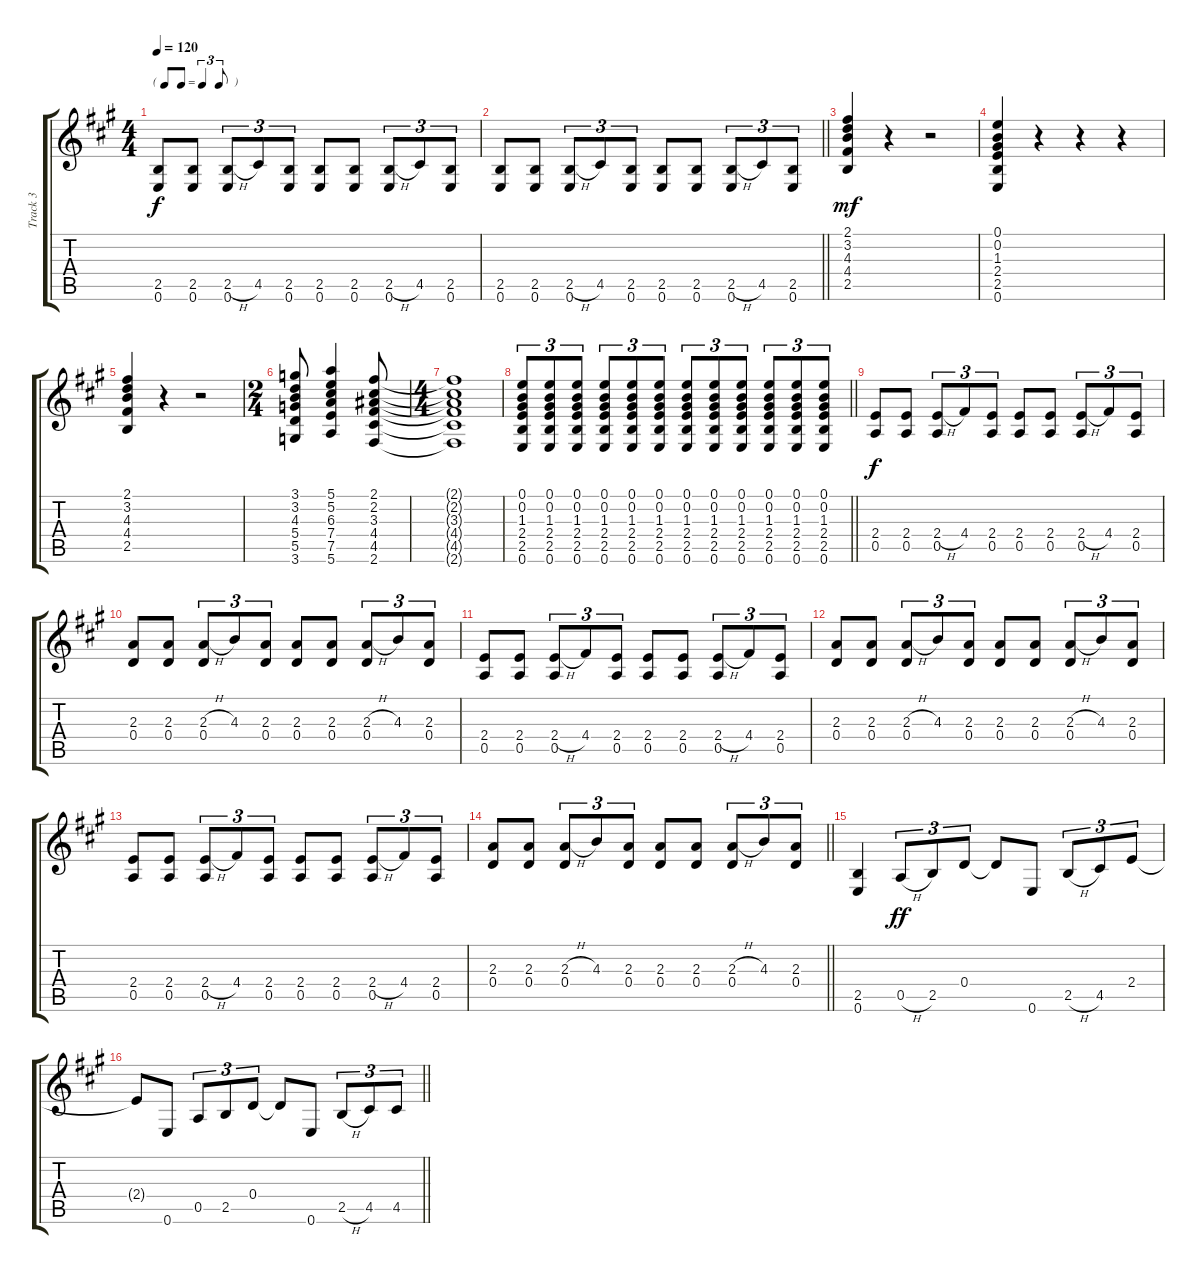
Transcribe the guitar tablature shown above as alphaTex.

\track ("Track 3" "Track 3") {instrument distortionguitar}
\staff {score tabs}
\tuning (E4 B3 G3 D3 A2 E2) {hide}
\ts (4 4)
\tf triplet8th
\tempo 120
\clef g2
\ks a
(2.5 0.6).8{dy f} (2.5 0.6).8 (2.5{h} 0.6).8{tu (3 2)} 4.5.8{tu (3 2)} (2.5 0.6).8{tu (3 2)} (2.5 0.6).8 (2.5 0.6).8 (2.5{h} 0.6).8{tu (3 2)} 4.5.8{tu (3 2)} (2.5 0.6).8{tu (3 2)} |
\barLineRight lightlight
(2.5 0.6).8 (2.5 0.6).8 (2.5{h} 0.6).8{tu (3 2)} 4.5.8{tu (3 2)} (2.5 0.6).8{tu (3 2)} (2.5 0.6).8 (2.5 0.6).8 (2.5{h} 0.6).8{tu (3 2)} 4.5.8{tu (3 2)} (2.5 0.6).8{tu (3 2)} |
(2.1 3.2 4.3 4.4 2.5).4{dy mf} r.4 r.2 |
(0.1 0.2 1.3 2.4 2.5 0.6).4 r.4 r.4 r.4 |
(2.1 3.2 4.3 4.4 2.5).4 r.4 r.2 |
\ts (2 4)
(3.1 3.2 4.3 5.4 5.5 3.6).8 (5.1 5.2 6.3 7.4 7.5 5.6).4 (2.1 2.2 3.3 4.4 4.5 2.6).8 |
\ts (4 4)
(2.1{t} 2.2{t} 3.3{t} 4.4{t} 4.5{t} 2.6{t}).1 |
\barLineRight lightlight
(0.1 0.2 1.3 2.4 2.5 0.6).8{tu (3 2)} (0.1 0.2 1.3 2.4 2.5 0.6).8{tu (3 2)} (0.1 0.2 1.3 2.4 2.5 0.6).8{tu (3 2)} (0.1 0.2 1.3 2.4 2.5 0.6).8{tu (3 2)} (0.1 0.2 1.3 2.4 2.5 0.6).8{tu (3 2)} (0.1 0.2 1.3 2.4 2.5 0.6).8{tu (3 2)} (0.1 0.2 1.3 2.4 2.5 0.6).8{tu (3 2)} (0.1 0.2 1.3 2.4 2.5 0.6).8{tu (3 2)} (0.1 0.2 1.3 2.4 2.5 0.6).8{tu (3 2)} (0.1 0.2 1.3 2.4 2.5 0.6).8{tu (3 2)} (0.1 0.2 1.3 2.4 2.5 0.6).8{tu (3 2)} (0.1 0.2 1.3 2.4 2.5 0.6).8{tu (3 2)} |
(2.4 0.5).8{dy f} (2.4 0.5).8 (2.4{h} 0.5).8{tu (3 2)} 4.4.8{tu (3 2)} (2.4 0.5).8{tu (3 2)} (2.4 0.5).8 (2.4 0.5).8 (2.4{h} 0.5).8{tu (3 2)} 4.4.8{tu (3 2)} (2.4 0.5).8{tu (3 2)} |
(2.3 0.4).8 (2.3 0.4).8 (2.3{h} 0.4).8{tu (3 2)} 4.3.8{tu (3 2)} (2.3 0.4).8{tu (3 2)} (2.3 0.4).8 (2.3 0.4).8 (2.3{h} 0.4).8{tu (3 2)} 4.3.8{tu (3 2)} (2.3 0.4).8{tu (3 2)} |
(2.4 0.5).8 (2.4 0.5).8 (2.4{h} 0.5).8{tu (3 2)} 4.4.8{tu (3 2)} (2.4 0.5).8{tu (3 2)} (2.4 0.5).8 (2.4 0.5).8 (2.4{h} 0.5).8{tu (3 2)} 4.4.8{tu (3 2)} (2.4 0.5).8{tu (3 2)} |
(2.3 0.4).8 (2.3 0.4).8 (2.3{h} 0.4).8{tu (3 2)} 4.3.8{tu (3 2)} (2.3 0.4).8{tu (3 2)} (2.3 0.4).8 (2.3 0.4).8 (2.3{h} 0.4).8{tu (3 2)} 4.3.8{tu (3 2)} (2.3 0.4).8{tu (3 2)} |
(2.4 0.5).8 (2.4 0.5).8 (2.4{h} 0.5).8{tu (3 2)} 4.4.8{tu (3 2)} (2.4 0.5).8{tu (3 2)} (2.4 0.5).8 (2.4 0.5).8 (2.4{h} 0.5).8{tu (3 2)} 4.4.8{tu (3 2)} (2.4 0.5).8{tu (3 2)} |
\barLineRight lightlight
(2.3 0.4).8 (2.3 0.4).8 (2.3{h} 0.4).8{tu (3 2)} 4.3.8{tu (3 2)} (2.3 0.4).8{tu (3 2)} (2.3 0.4).8 (2.3 0.4).8 (2.3{h} 0.4).8{tu (3 2)} 4.3.8{tu (3 2)} (2.3 0.4).8{tu (3 2)} |
(2.5 0.6).4 0.5{h}.8{tu (3 2) dy ff} 2.5.8{tu (3 2)} 0.4.8{tu (3 2)} 0.4{t}.8 0.6.8 2.5{h}.8{tu (3 2)} 4.5.8{tu (3 2)} 2.4.8{tu (3 2)} |
\barLineRight lightlight
2.4{t}.8 0.6.8 0.5.8{tu (3 2)} 2.5.8{tu (3 2)} 0.4.8{tu (3 2)} 0.4{t}.8 0.6.8 2.5{h}.8{tu (3 2)} 4.5.8{tu (3 2)} 4.5.8{tu (3 2)}
